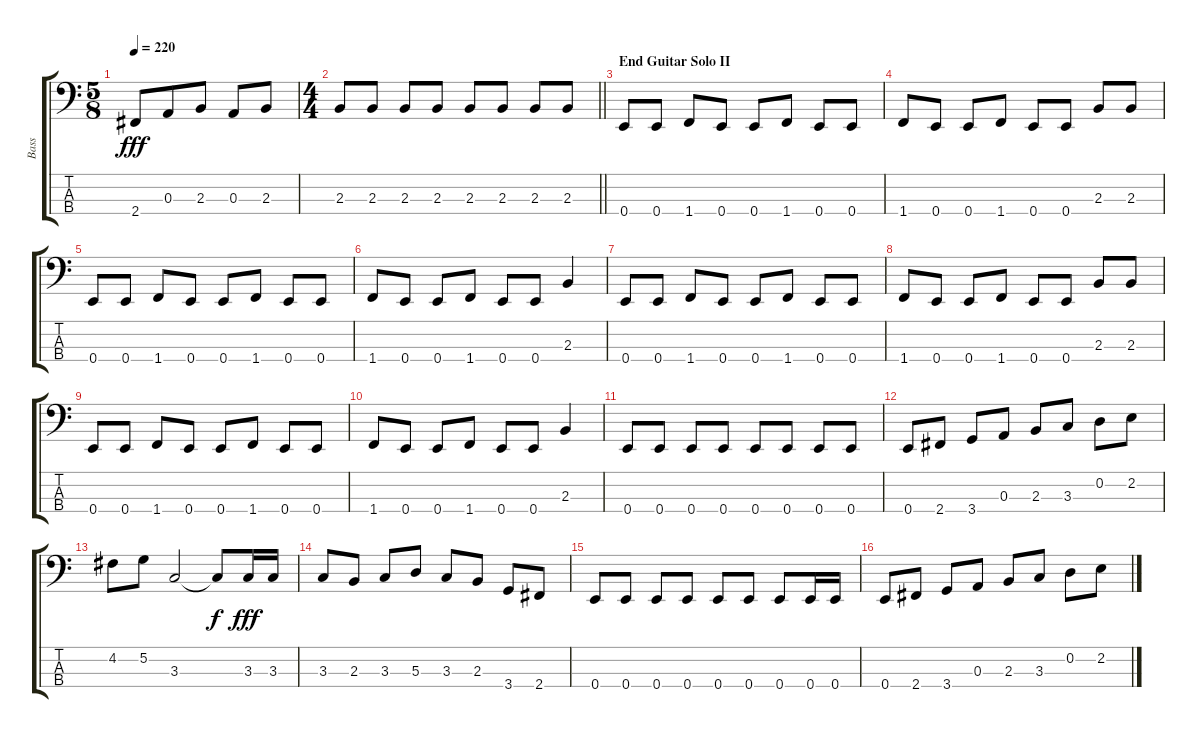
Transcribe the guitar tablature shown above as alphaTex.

\track ("Bass" "Bass") {instrument electricbasspick}
\staff {score tabs}
\tuning (G2 D2 A1 E1) {hide}
\ts (5 8)
\tempo 220
\clef f4
\ks c
2.4.8{dy fff} 0.3.8 2.3.8 0.3.8 2.3.8 |
\ts (4 4)
\barLineRight lightlight
2.3.8 2.3.8 2.3.8 2.3.8 2.3.8 2.3.8 2.3.8 2.3.8 |
\section ("" "End Guitar Solo II")
0.4.8 0.4.8 1.4.8 0.4.8 0.4.8 1.4.8 0.4.8 0.4.8 |
1.4.8 0.4.8 0.4.8 1.4.8 0.4.8 0.4.8 2.3.8 2.3.8 |
0.4.8 0.4.8 1.4.8 0.4.8 0.4.8 1.4.8 0.4.8 0.4.8 |
1.4.8 0.4.8 0.4.8 1.4.8 0.4.8 0.4.8 2.3.4 |
0.4.8 0.4.8 1.4.8 0.4.8 0.4.8 1.4.8 0.4.8 0.4.8 |
1.4.8 0.4.8 0.4.8 1.4.8 0.4.8 0.4.8 2.3.8 2.3.8 |
0.4.8 0.4.8 1.4.8 0.4.8 0.4.8 1.4.8 0.4.8 0.4.8 |
1.4.8 0.4.8 0.4.8 1.4.8 0.4.8 0.4.8 2.3.4 |
0.4.8 0.4.8 0.4.8 0.4.8 0.4.8 0.4.8 0.4.8 0.4.8 |
0.4.8 2.4.8 3.4.8 0.3.8 2.3.8 3.3.8 0.2.8 2.2.8 |
4.2.8 5.2.8 3.3.2 3.3{t}.8{dy f} 3.3.16{dy fff} 3.3.16 |
3.3.8 2.3.8 3.3.8 5.3.8 3.3.8 2.3.8 3.4.8 2.4.8 |
0.4.8 0.4.8 0.4.8 0.4.8 0.4.8 0.4.8 0.4.8 0.4.16 0.4.16 |
0.4.8 2.4.8 3.4.8 0.3.8 2.3.8 3.3.8 0.2.8 2.2.8
